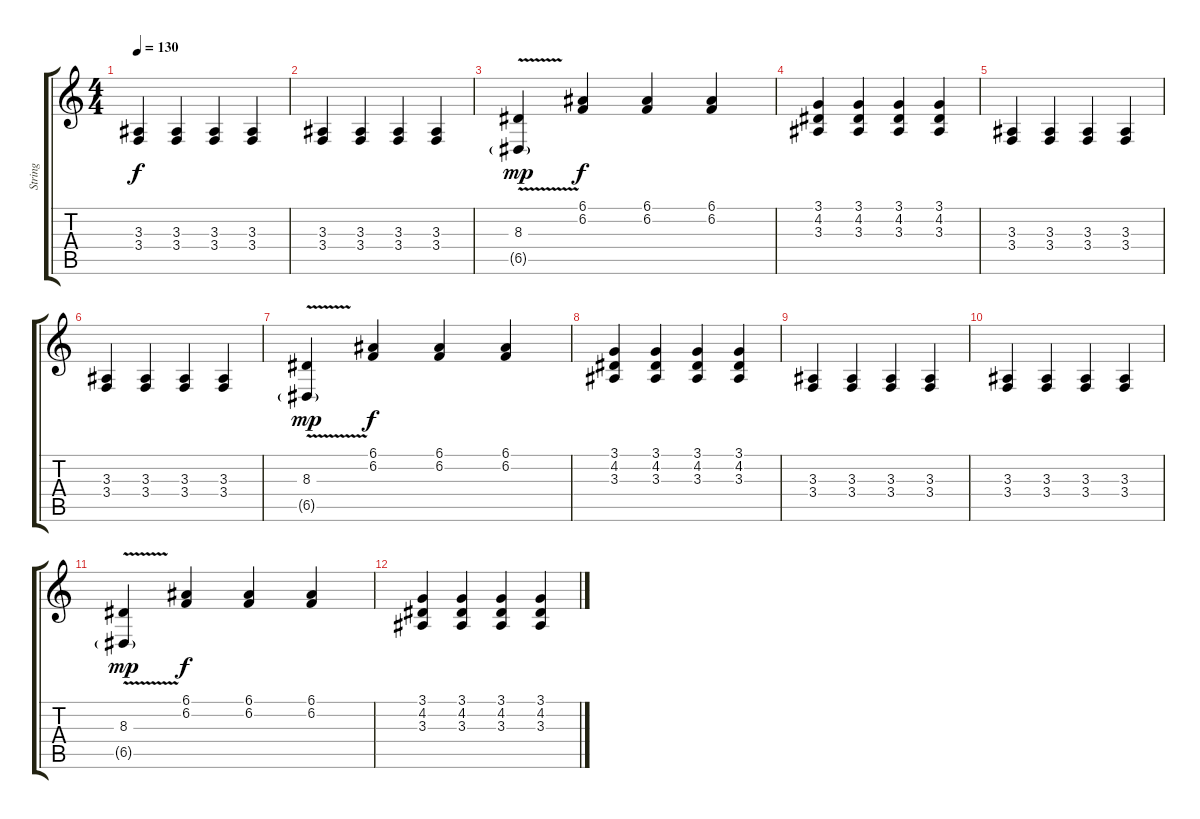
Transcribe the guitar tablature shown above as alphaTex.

\track ("String" "String") {instrument synthbrass1}
\staff {score tabs}
\tuning (E4 B3 G3 D3 A2 E2) {hide}
\ts (4 4)
\tempo 130
\clef g2
\ks c
(3.3 3.4).4{dy f} (3.3 3.4).4 (3.3 3.4).4 (3.3 3.4).4 |
(3.3 3.4).4 (3.3 3.4).4 (3.3 3.4).4 (3.3 3.4).4 |
(8.3{v} 6.5{g}).4{dy mp} (6.1 6.2).4{dy f} (6.1 6.2).4 (6.1 6.2).4 |
(3.1 4.2 3.3).4 (3.1 4.2 3.3).4 (3.1 4.2 3.3).4 (3.1 4.2 3.3).4 |
(3.3 3.4).4 (3.3 3.4).4 (3.3 3.4).4 (3.3 3.4).4 |
(3.3 3.4).4 (3.3 3.4).4 (3.3 3.4).4 (3.3 3.4).4 |
(8.3{v} 6.5{g}).4{dy mp} (6.1 6.2).4{dy f} (6.1 6.2).4 (6.1 6.2).4 |
(3.1 4.2 3.3).4 (3.1 4.2 3.3).4 (3.1 4.2 3.3).4 (3.1 4.2 3.3).4 |
(3.3 3.4).4 (3.3 3.4).4 (3.3 3.4).4 (3.3 3.4).4 |
(3.3 3.4).4 (3.3 3.4).4 (3.3 3.4).4 (3.3 3.4).4 |
(8.3{v} 6.5{g}).4{dy mp} (6.1 6.2).4{dy f} (6.1 6.2).4 (6.1 6.2).4 |
(3.1 4.2 3.3).4 (3.1 4.2 3.3).4 (3.1 4.2 3.3).4 (3.1 4.2 3.3).4
